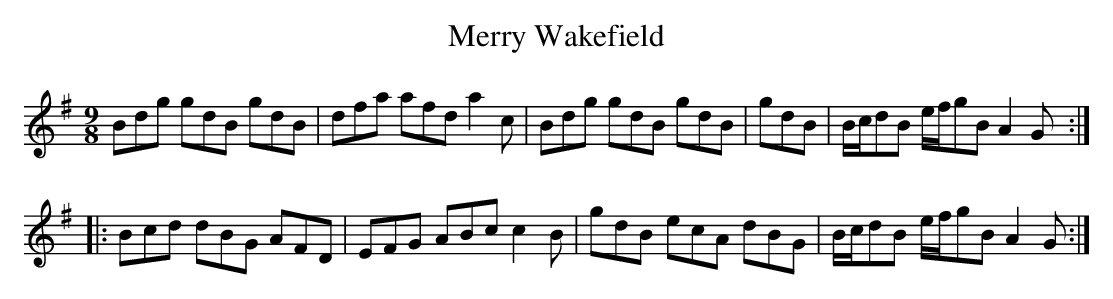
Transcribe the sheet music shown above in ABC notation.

X:1
T:Merry Wakefield
M:9/8
L:1/8
K:G
Bdg gdB gdB|dfa afd a2c|Bdg gdB gdB|gdB|B/c/dB e/f/gB A2G:|
|:Bcd dBG AFD|EFG ABc c2B|gdB ecA dBG|B/c/dB e/f/gB A2G:|
